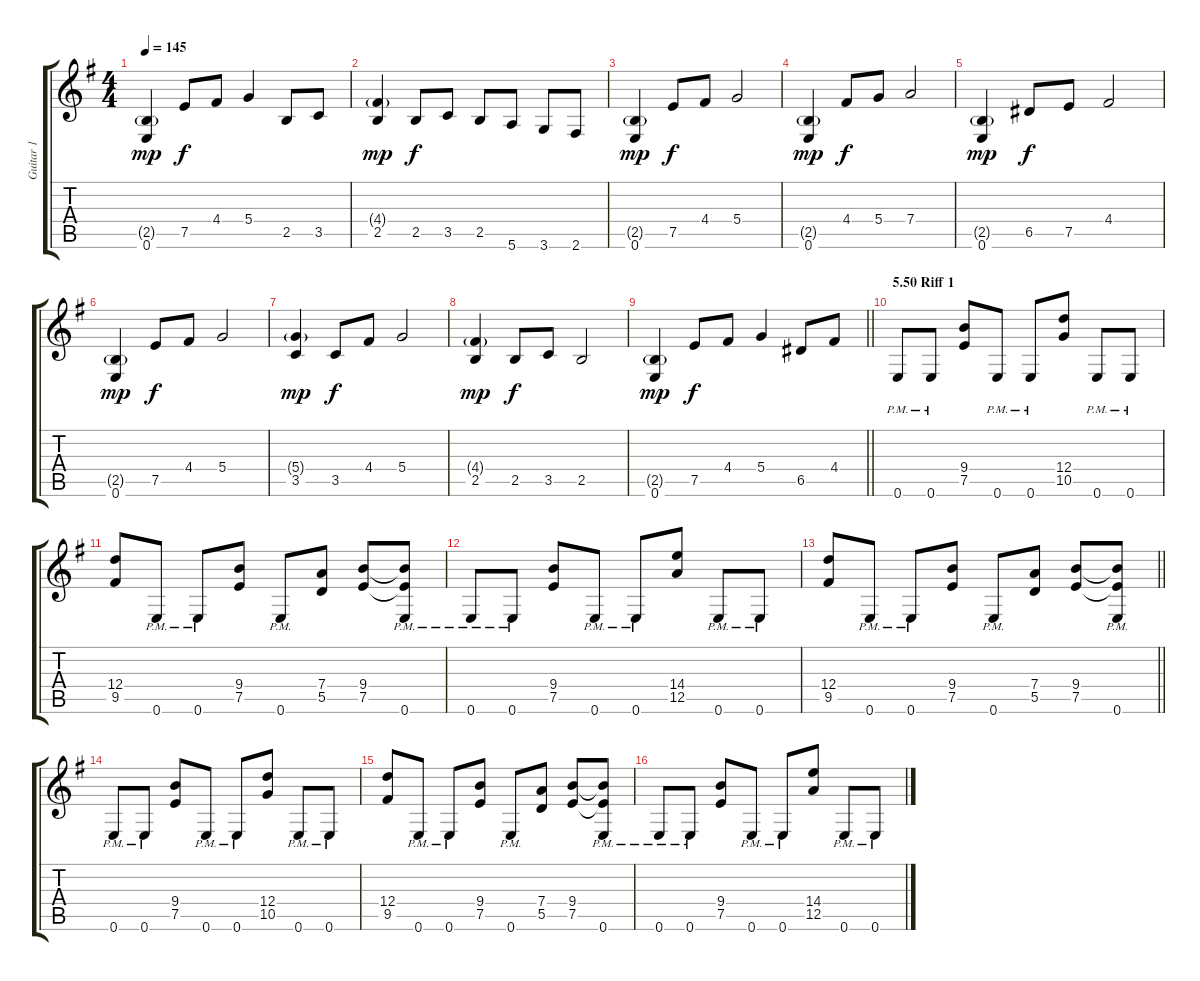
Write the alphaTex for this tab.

\track ("Guitar 1" "Guitar 1") {instrument distortionguitar}
\staff {score tabs}
\tuning (E4 B3 G3 D3 A2 E2) {hide}
\ts (4 4)
\tempo 145
\clef g2
\ks eminor
(2.5{g} 0.6).4{dy mp} 7.5.8{dy f} 4.4.8 5.4.4 2.5.8 3.5.8 |
(4.4{g} 2.5).4{dy mp} 2.5.8{dy f} 3.5.8 2.5.8 5.6.8 3.6.8 2.6.8 |
(2.5{g} 0.6).4{dy mp} 7.5.8{dy f} 4.4.8 5.4.2 |
(2.5{g} 0.6).4{dy mp} 4.4.8{dy f} 5.4.8 7.4.2 |
(2.5{g} 0.6).4{dy mp} 6.5.8{dy f} 7.5.8 4.4.2 |
(2.5{g} 0.6).4{dy mp} 7.5.8{dy f} 4.4.8 5.4.2 |
(5.4{g} 3.5).4{dy mp} 3.5.8{dy f} 4.4.8 5.4.2 |
(4.4{g} 2.5).4{dy mp} 2.5.8{dy f} 3.5.8 2.5.2 |
\barLineRight lightlight
(2.5{g} 0.6).4{dy mp} 7.5.8{dy f} 4.4.8 5.4.4 6.5.8 4.4.8 |
\section ("" "5.50 Riff 1")
0.6{pm}.8 0.6{pm}.8 (9.4 7.5).8 0.6{pm}.8 0.6{pm}.8 (12.4 10.5).8 0.6{pm}.8 0.6{pm}.8 |
(12.4 9.5).8 0.6{pm}.8 0.6{pm}.8 (9.4 7.5).8 0.6{pm}.8 (7.4 5.5).8 (9.4 7.5).8 (9.4{t} 7.5{t} 0.6{pm}).8 |
0.6{pm}.8 0.6{pm}.8 (9.4 7.5).8 0.6{pm}.8 0.6{pm}.8 (14.4 12.5).8 0.6{pm}.8 0.6{pm}.8 |
\barLineRight lightlight
(12.4 9.5).8 0.6{pm}.8 0.6{pm}.8 (9.4 7.5).8 0.6{pm}.8 (7.4 5.5).8 (9.4 7.5).8 (9.4{t} 7.5{t} 0.6{pm}).8 |
0.6{pm}.8 0.6{pm}.8 (9.4 7.5).8 0.6{pm}.8 0.6{pm}.8 (12.4 10.5).8 0.6{pm}.8 0.6{pm}.8 |
(12.4 9.5).8 0.6{pm}.8 0.6{pm}.8 (9.4 7.5).8 0.6{pm}.8 (7.4 5.5).8 (9.4 7.5).8 (9.4{t} 7.5{t} 0.6{pm}).8 |
0.6{pm}.8 0.6{pm}.8 (9.4 7.5).8 0.6{pm}.8 0.6{pm}.8 (14.4 12.5).8 0.6{pm}.8 0.6{pm}.8
